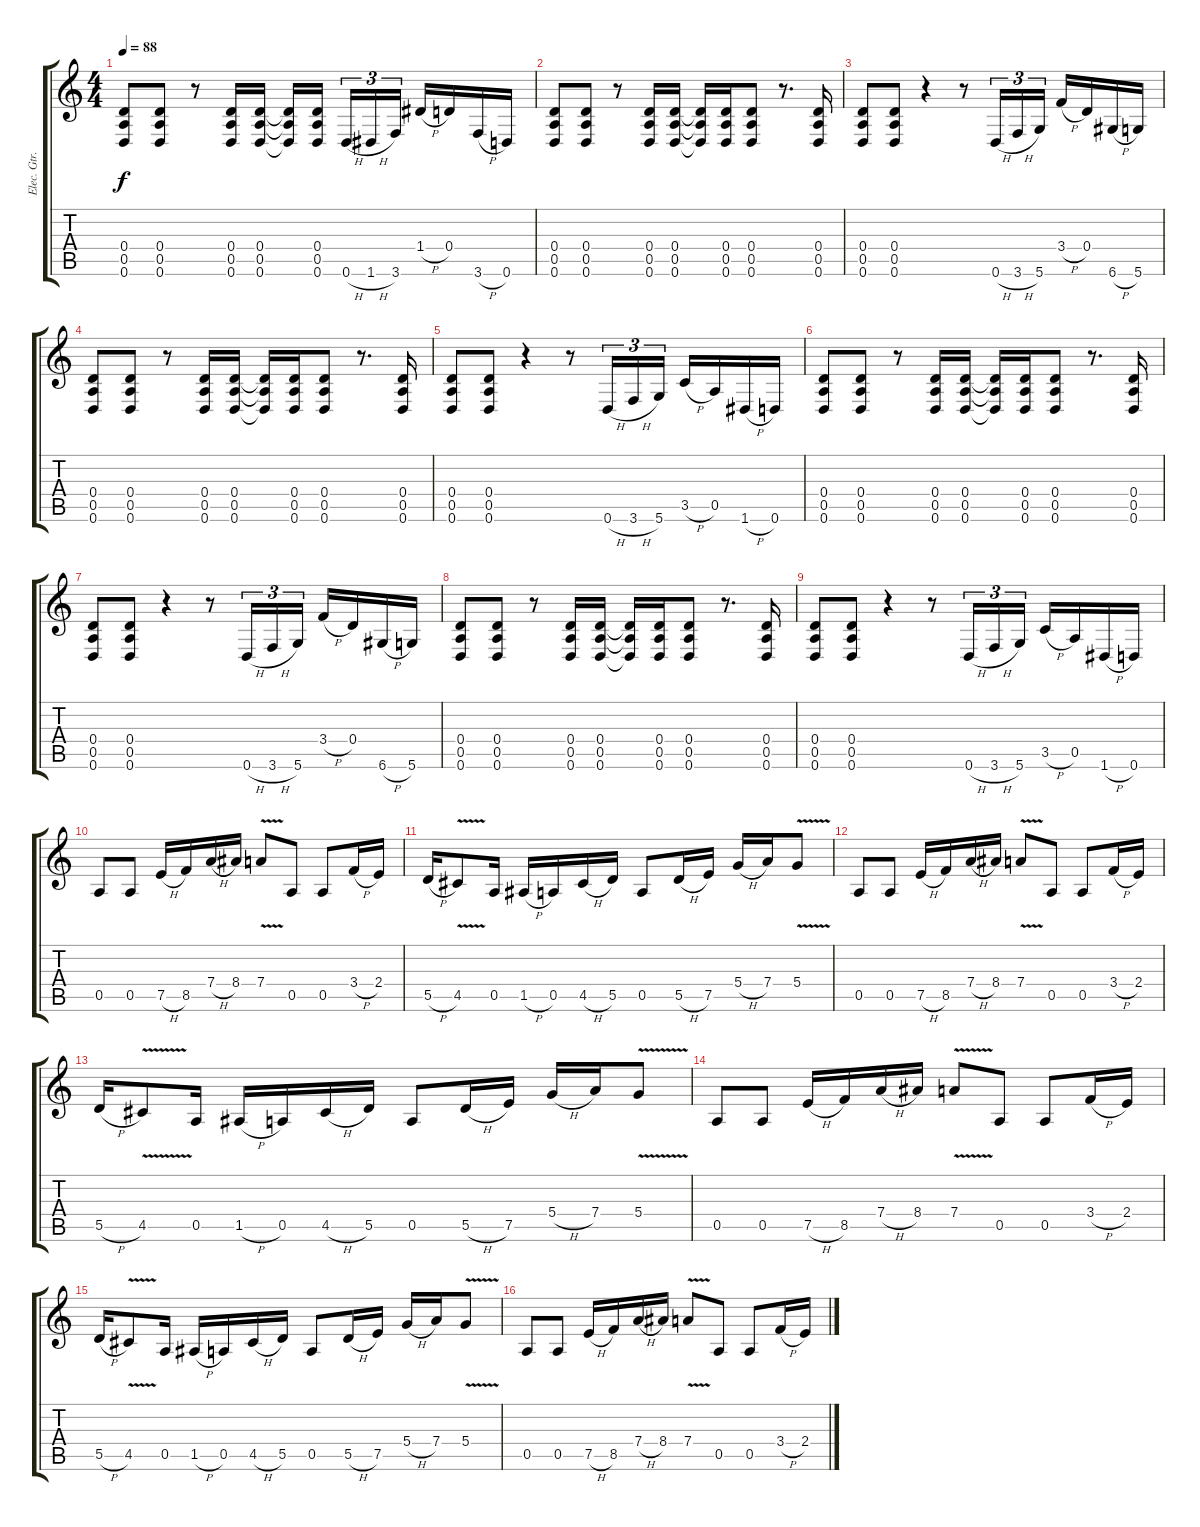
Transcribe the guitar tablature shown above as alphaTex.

\track ("Elec. Gtr. 1" "Elec. Gtr.") {instrument distortionguitar}
\staff {score tabs}
\tuning (E4 B3 G3 D3 A2 D2) {hide}
\ts (4 4)
\tempo 88
\clef g2
\ks c
(0.4 0.5 0.6).8{dy f} (0.4 0.5 0.6).8 r.8 (0.4 0.5 0.6).16 (0.4 0.5 0.6).16 (0.4{t} 0.5{t} 0.6{t}).16 (0.4 0.5 0.6).16 0.6{h}.16{tu (3 2)} 1.6{h}.16{tu (3 2)} 3.6.16{tu (3 2)} 1.4{h}.16 0.4.16 3.6{h}.16 0.6.16 |
(0.4 0.5 0.6).8 (0.4 0.5 0.6).8 r.8 (0.4 0.5 0.6).16 (0.4 0.5 0.6).16 (0.4{t} 0.5{t} 0.6{t}).16 (0.4 0.5 0.6).16 (0.4 0.5 0.6).8 r.8{d} (0.4 0.5 0.6).16 |
(0.4 0.5 0.6).8 (0.4 0.5 0.6).8 r.4 r.8 0.6{h}.16{tu (3 2)} 3.6{h}.16{tu (3 2)} 5.6.16{tu (3 2)} 3.4{h}.16 0.4.16 6.6{h}.16 5.6.16 |
(0.4 0.5 0.6).8 (0.4 0.5 0.6).8 r.8 (0.4 0.5 0.6).16 (0.4 0.5 0.6).16 (0.4{t} 0.5{t} 0.6{t}).16 (0.4 0.5 0.6).16 (0.4 0.5 0.6).8 r.8{d} (0.4 0.5 0.6).16 |
(0.4 0.5 0.6).8 (0.4 0.5 0.6).8 r.4 r.8 0.6{h}.16{tu (3 2)} 3.6{h}.16{tu (3 2)} 5.6.16{tu (3 2)} 3.5{h}.16 0.5.16 1.6{h}.16 0.6.16 |
(0.4 0.5 0.6).8 (0.4 0.5 0.6).8 r.8 (0.4 0.5 0.6).16 (0.4 0.5 0.6).16 (0.4{t} 0.5{t} 0.6{t}).16 (0.4 0.5 0.6).16 (0.4 0.5 0.6).8 r.8{d} (0.4 0.5 0.6).16 |
(0.4 0.5 0.6).8 (0.4 0.5 0.6).8 r.4 r.8 0.6{h}.16{tu (3 2)} 3.6{h}.16{tu (3 2)} 5.6.16{tu (3 2)} 3.4{h}.16 0.4.16 6.6{h}.16 5.6.16 |
(0.4 0.5 0.6).8 (0.4 0.5 0.6).8 r.8 (0.4 0.5 0.6).16 (0.4 0.5 0.6).16 (0.4{t} 0.5{t} 0.6{t}).16 (0.4 0.5 0.6).16 (0.4 0.5 0.6).8 r.8{d} (0.4 0.5 0.6).16 |
(0.4 0.5 0.6).8 (0.4 0.5 0.6).8 r.4 r.8 0.6{h}.16{tu (3 2)} 3.6{h}.16{tu (3 2)} 5.6.16{tu (3 2)} 3.5{h}.16 0.5.16 1.6{h}.16 0.6.16 |
0.5.8 0.5.8 7.5{h}.16 8.5.16 7.4{h}.16 8.4.16 7.4{v}.8 0.5.8 0.5.8 3.4{h}.16 2.4.16 |
5.5{h}.16 4.5{v}.8 0.5.16 1.5{h}.16 0.5.16 4.5{h}.16 5.5.16 0.5.8 5.5{h}.16 7.5.16 5.4{h}.16 7.4.16 5.4{v}.8 |
0.5.8 0.5.8 7.5{h}.16 8.5.16 7.4{h}.16 8.4.16 7.4{v}.8 0.5.8 0.5.8 3.4{h}.16 2.4.16 |
5.5{h}.16 4.5{v}.8 0.5.16 1.5{h}.16 0.5.16 4.5{h}.16 5.5.16 0.5.8 5.5{h}.16 7.5.16 5.4{h}.16 7.4.16 5.4{v}.8 |
0.5.8 0.5.8 7.5{h}.16 8.5.16 7.4{h}.16 8.4.16 7.4{v}.8 0.5.8 0.5.8 3.4{h}.16 2.4.16 |
5.5{h}.16 4.5{v}.8 0.5.16 1.5{h}.16 0.5.16 4.5{h}.16 5.5.16 0.5.8 5.5{h}.16 7.5.16 5.4{h}.16 7.4.16 5.4{v}.8 |
0.5.8 0.5.8 7.5{h}.16 8.5.16 7.4{h}.16 8.4.16 7.4{v}.8 0.5.8 0.5.8 3.4{h}.16 2.4.16
